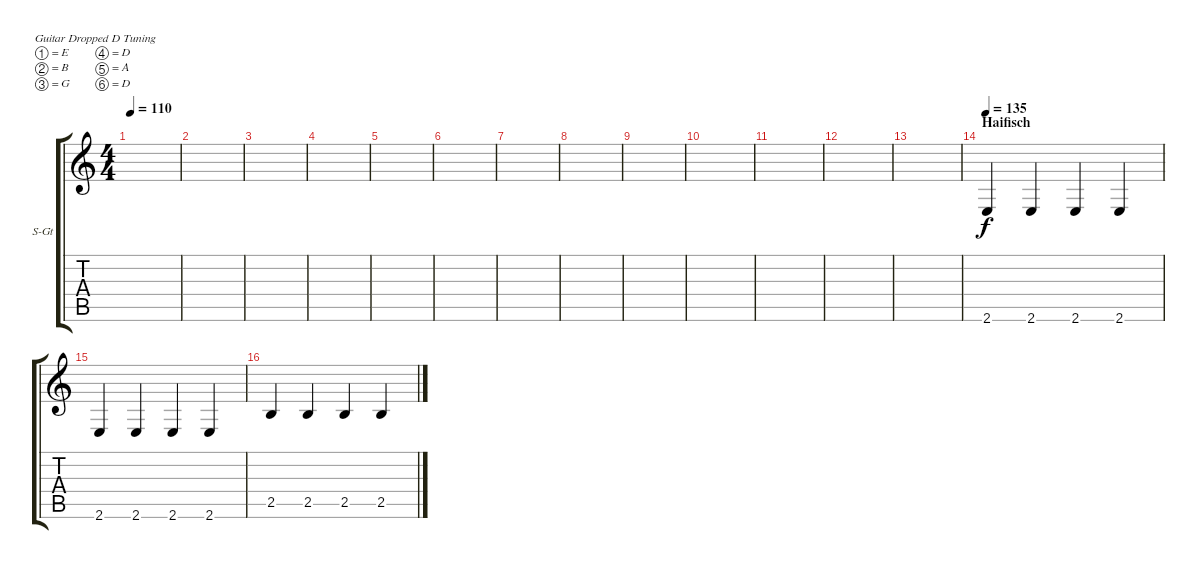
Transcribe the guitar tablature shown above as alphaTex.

\bracketExtendMode groupsimilarinstruments
\firstSystemTrackNameOrientation horizontal
\otherSystemsTrackNameOrientation horizontal
\track ("Keyboard (Christian)" "S-Gt") {instrument fx1rain}
\staff {score tabs}
\tuning (E4 B3 G3 D3 A2 D2)
\displaytranspose 12
\ts (4 4)
\tempo 110
\clef g2
\ks c
|
|
|
|
|
|
|
|
|
|
|
|
|
\section ("" "Haifisch")
\tempo 135
2.6.4 2.6.4 2.6.4 2.6.4 |
2.6.4 2.6.4 2.6.4 2.6.4 |
2.5.4 2.5.4 2.5.4 2.5.4
